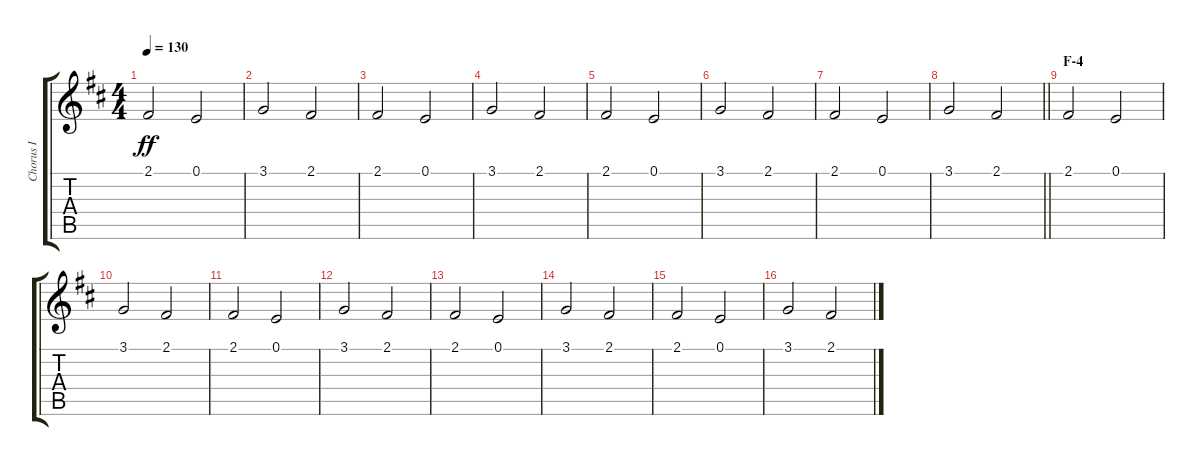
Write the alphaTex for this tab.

\track ("Chorus I" "Chorus I") {instrument voiceoohs}
\staff {score tabs}
\tuning (E4 B3 G3 D3 A2 E2) {hide}
\ts (4 4)
\tempo 130
\clef g2
\ks d
2.1.2{dy ff} 0.1.2 |
3.1.2 2.1.2 |
2.1.2 0.1.2 |
3.1.2 2.1.2 |
2.1.2 0.1.2 |
3.1.2 2.1.2 |
2.1.2 0.1.2 |
\barLineRight lightlight
3.1.2 2.1.2 |
\section ("" "F-4")
2.1.2 0.1.2 |
3.1.2 2.1.2 |
2.1.2 0.1.2 |
3.1.2 2.1.2 |
2.1.2 0.1.2 |
3.1.2 2.1.2 |
2.1.2 0.1.2 |
3.1.2 2.1.2
